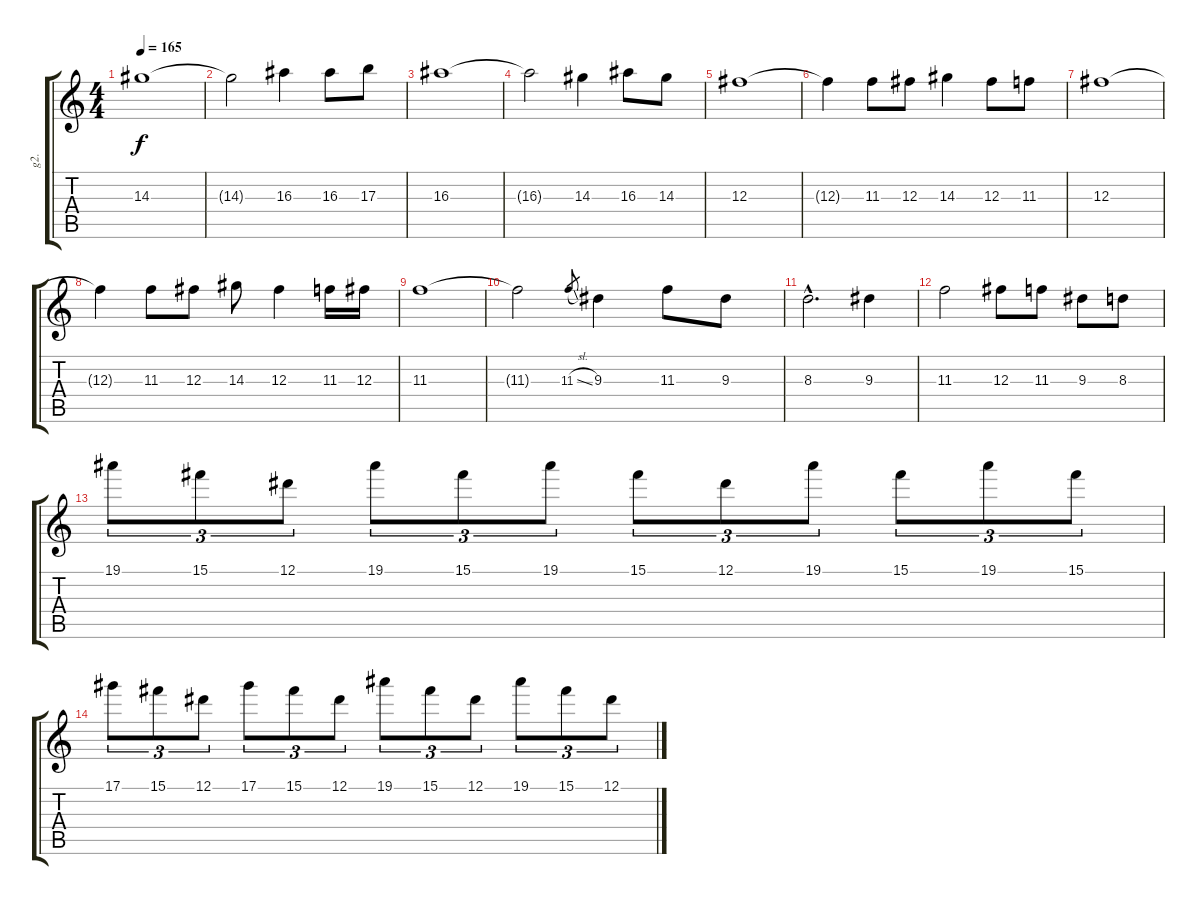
\track ("g2." "g2.") {instrument distortionguitar}
\staff {score tabs}
\tuning (Eb4 Bb3 Gb3 Db3 Ab2 Eb2) {hide}
\ts (4 4)
\tempo 165
\clef g2
\ks c
14.3.1{dy f} |
14.3{t}.2 16.3.4 16.3.8 17.3.8 |
16.3.1 |
16.3{t}.2 14.3.4 16.3.8 14.3.8 |
12.3.1 |
12.3{t}.4 11.3.8 12.3.8 14.3.4 12.3.8 11.3.8 |
12.3.1 |
12.3{t}.4 11.3.8 12.3.8 14.3.8 12.3.4 11.3.16 12.3.16 |
11.3.1 |
11.3{t}.2 11.3{sl}.8{gr} 9.3.4 11.3.8 9.3.8 |
8.3{hac}.2{d} 9.3.4 |
11.3.2 12.3.8 11.3.8 9.3.8 8.3.8 |
19.1.8{tu (3 2)} 15.1.8{tu (3 2)} 12.1.8{tu (3 2)} 19.1.8{tu (3 2)} 15.1.8{tu (3 2)} 19.1.8{tu (3 2)} 15.1.8{tu (3 2)} 12.1.8{tu (3 2)} 19.1.8{tu (3 2)} 15.1.8{tu (3 2)} 19.1.8{tu (3 2)} 15.1.8{tu (3 2)} |
17.1.8{tu (3 2)} 15.1.8{tu (3 2)} 12.1.8{tu (3 2)} 17.1.8{tu (3 2)} 15.1.8{tu (3 2)} 12.1.8{tu (3 2)} 19.1.8{tu (3 2)} 15.1.8{tu (3 2)} 12.1.8{tu (3 2)} 19.1.8{tu (3 2)} 15.1.8{tu (3 2)} 12.1.8{tu (3 2)}
